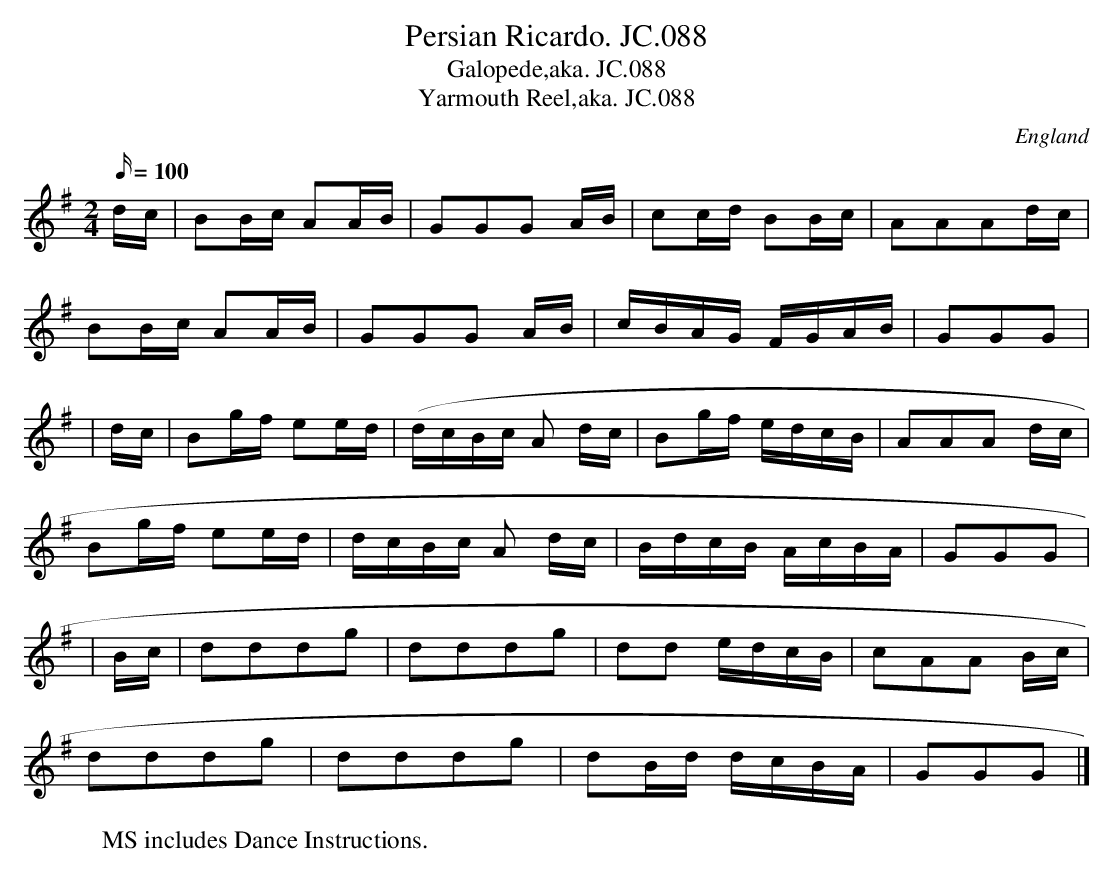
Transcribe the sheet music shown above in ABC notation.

X:1
T:Persian Ricardo. JC.088
T:Galopede,aka. JC.088
T:Yarmouth Reel,aka. JC.088
M:2/4
L:1/16
Q:100
O:England
K:G
dc|B2Bc A2AB|G2G2G2 AB|c2cd B2Bc|A2A2A2dc|!
B2Bc A2AB|G2G2G2 AB|cBAG FGAB|G2G2G2|!
|dc|B2gf e2ed(|dcBc A2 dc|B2gf edcB|A2A2A2 dc|!
B2gf e2ed|dcBc A2 dc|BdcB AcBA|G2G2G2|!
|Bc|d2d2d2g2|d2d2d2g2|d2d2 edcB|c2A2A2 Bc|!
d2d2d2g2|d2d2d2g2|d2Bd dcBA|G2G2G2|]
W:MS includes Dance Instructions.
